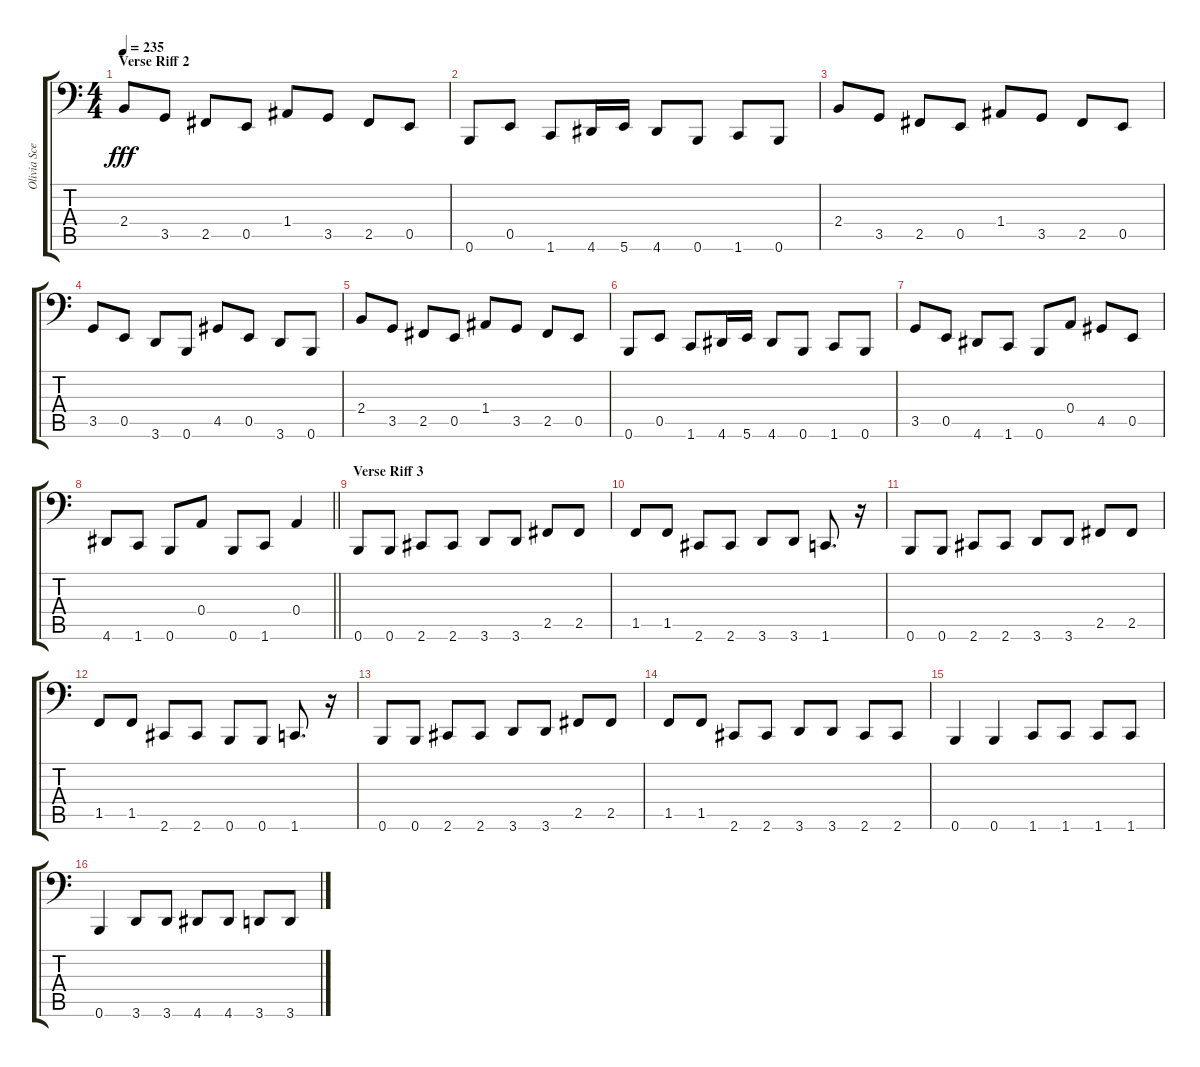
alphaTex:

\track ("Olivia Scemama" "Olivia Sce") {instrument electricbasspick}
\staff {score tabs}
\tuning (B2 Gb2 D2 A1 E1 B0) {hide}
\ts (4 4)
\section ("" "Verse Riff 2")
\tempo 235
\clef f4
\ks c
2.4.8{dy fff} 3.5.8 2.5.8 0.5.8 1.4.8 3.5.8 2.5.8 0.5.8 |
0.6.8 0.5.8 1.6.8 4.6.16 5.6.16 4.6.8 0.6.8 1.6.8 0.6.8 |
2.4.8 3.5.8 2.5.8 0.5.8 1.4.8 3.5.8 2.5.8 0.5.8 |
3.5.8 0.5.8 3.6.8 0.6.8 4.5.8 0.5.8 3.6.8 0.6.8 |
2.4.8 3.5.8 2.5.8 0.5.8 1.4.8 3.5.8 2.5.8 0.5.8 |
0.6.8 0.5.8 1.6.8 4.6.16 5.6.16 4.6.8 0.6.8 1.6.8 0.6.8 |
3.5.8 0.5.8 4.6.8 1.6.8 0.6.8 0.4.8 4.5.8 0.5.8 |
\barLineRight lightlight
4.6.8 1.6.8 0.6.8 0.4.8 0.6.8 1.6.8 0.4.4 |
\section ("" "Verse Riff 3")
0.6.8 0.6.8 2.6.8 2.6.8 3.6.8 3.6.8 2.5.8 2.5.8 |
1.5.8 1.5.8 2.6.8 2.6.8 3.6.8 3.6.8 1.6.8{d} r.16 |
0.6.8 0.6.8 2.6.8 2.6.8 3.6.8 3.6.8 2.5.8 2.5.8 |
1.5.8 1.5.8 2.6.8 2.6.8 0.6.8 0.6.8 1.6.8{d} r.16 |
0.6.8 0.6.8 2.6.8 2.6.8 3.6.8 3.6.8 2.5.8 2.5.8 |
1.5.8 1.5.8 2.6.8 2.6.8 3.6.8 3.6.8 2.6.8 2.6.8 |
0.6.4 0.6.4 1.6.8 1.6.8 1.6.8 1.6.8 |
0.6.4 3.6.8 3.6.8 4.6.8 4.6.8 3.6.8 3.6.8
